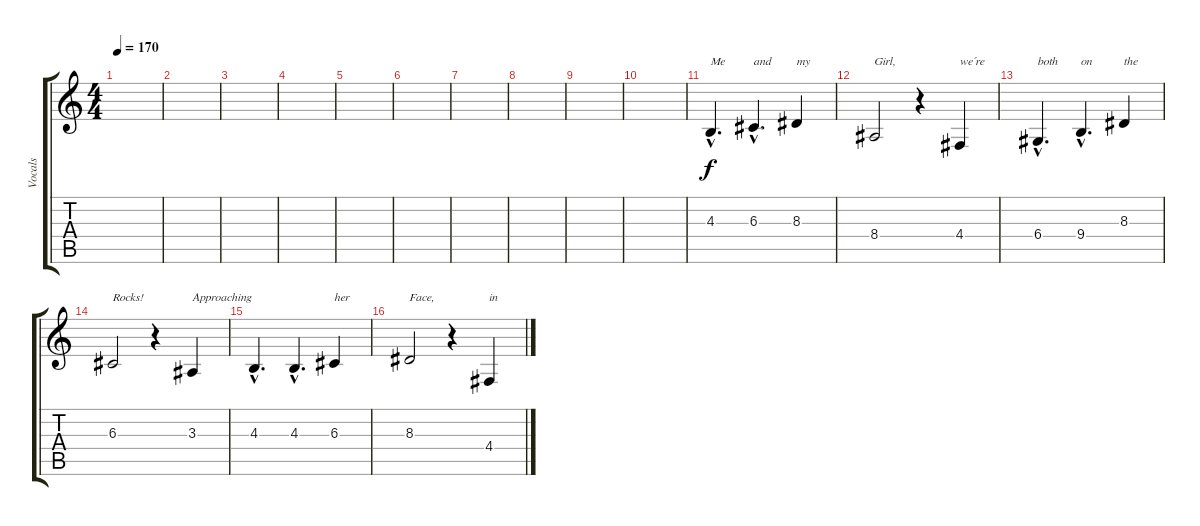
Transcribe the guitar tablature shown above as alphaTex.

\track ("Vocals" "Vocals") {instrument lead6voice}
\staff {score tabs}
\tuning (E4 B3 G3 D3 A2 E2) {hide}
\ts (4 4)
\tempo 170
\clef g2
\ks c
|
|
|
|
|
|
|
|
|
|
4.3{hac}.4{d txt "Me"} 6.3{hac}.4{d txt "and"} 8.3.4{txt "my"} |
8.4.2{txt "Girl,"} r.4 4.4.4{txt "we´re"} |
6.4{hac}.4{d txt "both"} 9.4{hac}.4{d txt "on"} 8.3.4{txt "the"} |
6.3.2{txt "Rocks!"} r.4 3.3.4{txt "Approaching"} |
4.3{hac}.4{d} 4.3{hac}.4{d} 6.3.4{txt "her"} |
8.3.2{txt "Face,"} r.4 4.4.4{txt "in"}
